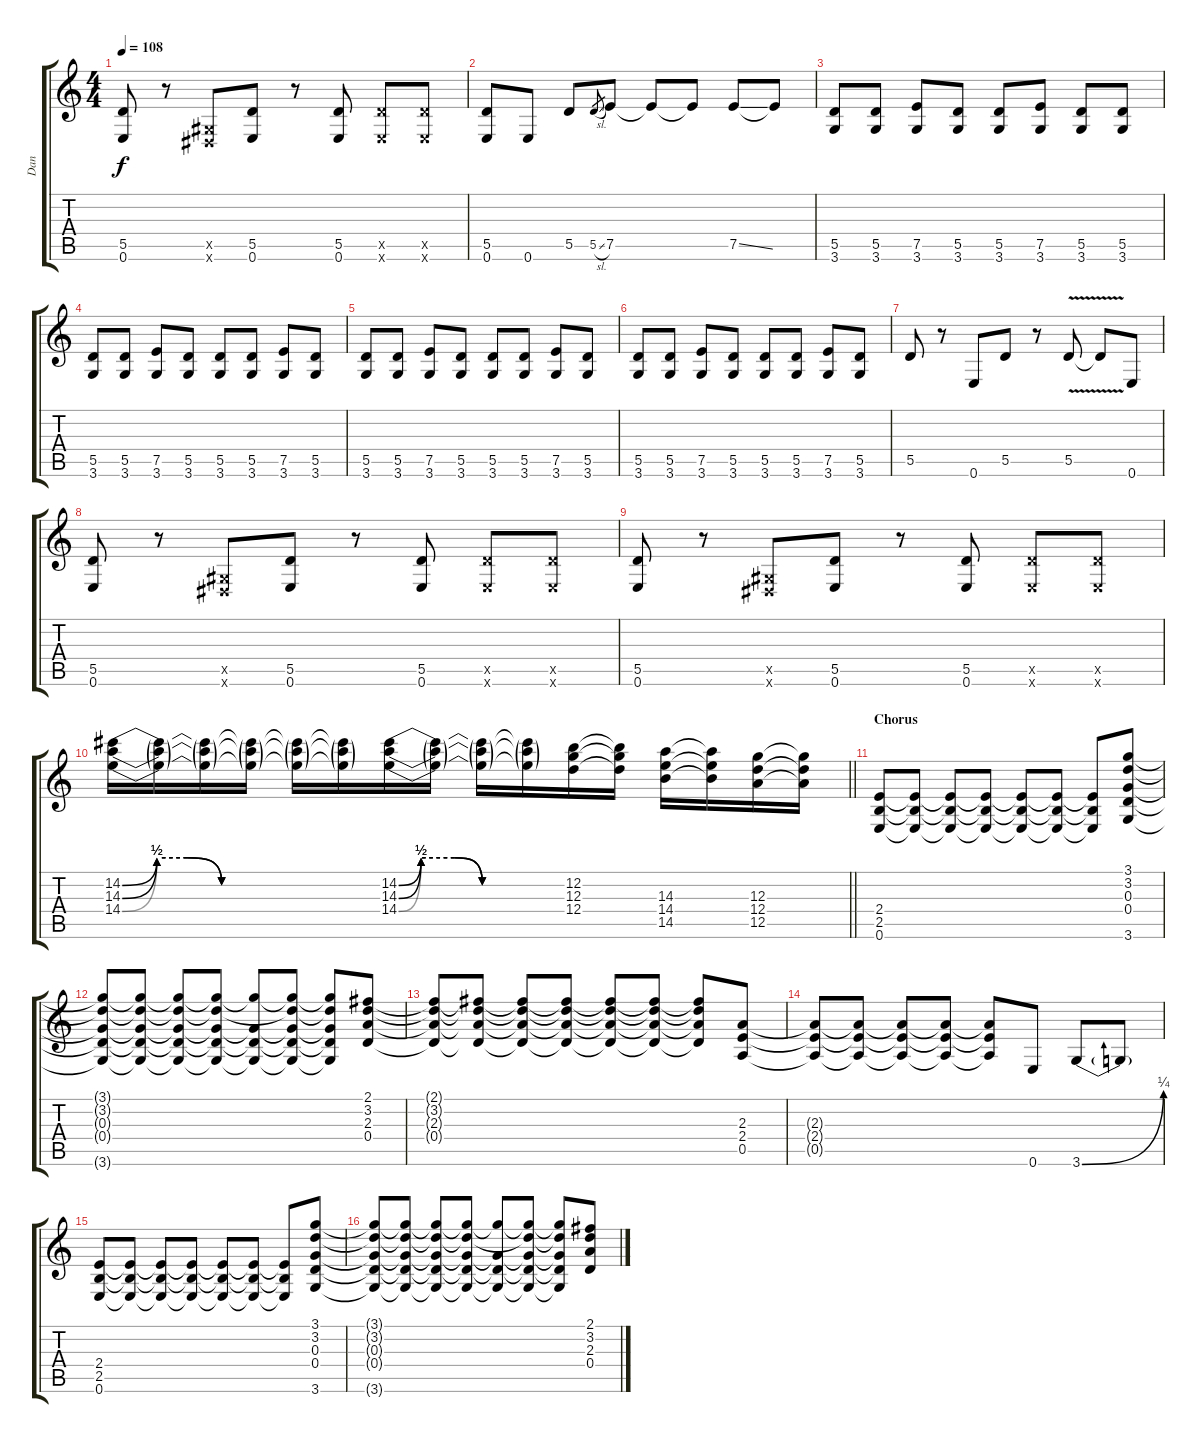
\track ("Dan" "Dan") {instrument overdrivenguitar}
\staff {score tabs}
\tuning (E4 B3 G3 D3 A2 E2) {hide}
\ts (4 4)
\tempo 108
\clef g2
\ks c
(5.5 0.6).8{dy f} r.8 (-1.5{x} -1.6{x}).8 (5.5 0.6).8 r.8 (5.5 0.6).8 (5.5{x} 0.6{x}).8 (5.5{x} 0.6{x}).8 |
(5.5 0.6).8 0.6.8 5.5.8 5.5{sl}.8{gr} 7.5.8 7.5{t}.8 7.5{t}.8 7.5{ss}.8 7.5{t}.8 |
(5.5 3.6).8 (5.5 3.6).8 (7.5 3.6).8 (5.5 3.6).8 (5.5 3.6).8 (7.5 3.6).8 (5.5 3.6).8 (5.5 3.6).8 |
(5.5 3.6).8 (5.5 3.6).8 (7.5 3.6).8 (5.5 3.6).8 (5.5 3.6).8 (5.5 3.6).8 (7.5 3.6).8 (5.5 3.6).8 |
(5.5 3.6).8 (5.5 3.6).8 (7.5 3.6).8 (5.5 3.6).8 (5.5 3.6).8 (5.5 3.6).8 (7.5 3.6).8 (5.5 3.6).8 |
(5.5 3.6).8 (5.5 3.6).8 (7.5 3.6).8 (5.5 3.6).8 (5.5 3.6).8 (5.5 3.6).8 (7.5 3.6).8 (5.5 3.6).8 |
5.5.8 r.8 0.6.8 5.5.8 r.8 5.5{v}.8 5.5{t}.8 0.6.8 |
(5.5 0.6).8 r.8 (-1.5{x} -1.6{x}).8 (5.5 0.6).8 r.8 (5.5 0.6).8 (5.5{x} 0.6{x}).8 (5.5{x} 0.6{x}).8 |
(5.5 0.6).8 r.8 (-1.5{x} -1.6{x}).8 (5.5 0.6).8 r.8 (5.5 0.6).8 (5.5{x} 0.6{x}).8 (5.5{x} 0.6{x}).8 |
\barLineRight lightlight
(14.2{be (custom 0 0 8 2 15 2 23 0 60 0)} 14.3{be (custom 0 0 8 2 15 2 23 0 30 0 45 0 60 0)} 14.4{be (custom 0 0 8 2 15 2 23 0 60 0)}).16 (14.2{t} 14.3{t} 14.4{t}).16 (14.2{t} 14.3{t} 14.4{t}).16 (14.2{t} 14.3{t} 14.4{t}).16 (14.2{t} 14.3{t} 14.4{t}).16 (14.2{t} 14.3{t} 14.4{t}).16 (14.2{be (custom 0 0 8 2 20 2 30 0 60 0)} 14.3{be (custom 0 0 8 2 20 2 30 0 60 0)} 14.4{be (custom 0 0 8 2 20 2 30 0 60 0)}).16 (14.2{t} 14.3{t} 14.4{t}).16 (14.2{t} 14.3{t} 14.4{t}).16 (14.2{t} 14.3{t} 14.4{t}).16 (12.2 12.3 12.4).16 (12.2{t} 12.3{t} 12.4{t}).16 (14.3 14.4 14.5).16 (14.3{t} 14.4{t} 14.5{t}).16 (12.3 12.4 12.5).16 (12.3{t} 12.4{t} 12.5{t}).16 |
\section ("" "Chorus")
(2.4 2.5 0.6).8 (2.4{t} 2.5{t} 0.6{t}).8 (2.4{t} 2.5{t} 0.6{t}).8 (2.4{t} 2.5{t} 0.6{t}).8 (2.4{t} 2.5{t} 0.6{t}).8 (2.4{t} 2.5{t} 0.6{t}).8 (2.4{t} 2.5{t} 0.6{t}).8 (3.1 3.2 0.3 0.4 3.6).8 |
(3.1{t} 3.2{t} 0.3{t} 0.4{t} 3.6{t}).8 (3.1{t} 3.2{t} 0.3{t} 0.4{t} 3.6{t}).8 (3.1{t} 3.2{t} 0.3{t} 0.4{t} 3.6{t}).8 (3.1{t} 3.2{t} 0.3{t} 0.4{t} 3.6{t}).8 (3.1{t} 0.3{t} 0.4{t} 3.6{t}).8 (3.1{t} 3.2{t} 0.3{t} 0.4{t} 3.6{t}).8 (3.1{t} 3.2{t} 0.3{t} 0.4{t} 3.6{t}).8 (2.1 3.2 2.3 0.4).8 |
(2.1{t} 3.2{t} 2.3{t} 0.4{t}).8 (2.1{t} 3.2{t} 2.3{t} 0.4{t}).8 (2.1{t} 3.2{t} 2.3{t} 0.4{t}).8 (2.1{t} 3.2{t} 2.3{t} 0.4{t}).8 (2.1{t} 3.2{t} 2.3{t} 0.4{t}).8 (2.1{t} 3.2{t} 2.3{t} 0.4{t}).8 (2.1{t} 3.2{t} 2.3{t} 0.4{t}).8 (2.3 2.4 0.5).8 |
(2.3{t} 2.4{t} 0.5{t}).8 (2.3{t} 2.4{t} 0.5{t}).8 (2.3{t} 2.4{t} 0.5{t}).8 (2.3{t} 2.4{t} 0.5{t}).8 (2.3{t} 2.4{t} 0.5{t}).8 0.6.8 3.6{be (bend 0 0 60 1)}.8 3.6{t}.8 |
(2.4 2.5 0.6).8 (2.4{t} 2.5{t} 0.6{t}).8 (2.4{t} 2.5{t} 0.6{t}).8 (2.4{t} 2.5{t} 0.6{t}).8 (2.4{t} 2.5{t} 0.6{t}).8 (2.4{t} 2.5{t} 0.6{t}).8 (2.4{t} 2.5{t} 0.6{t}).8 (3.1 3.2 0.3 0.4 3.6).8 |
(3.1{t} 3.2{t} 0.3{t} 0.4{t} 3.6{t}).8 (3.1{t} 3.2{t} 0.3{t} 0.4{t} 3.6{t}).8 (3.1{t} 3.2{t} 0.3{t} 0.4{t} 3.6{t}).8 (3.1{t} 3.2{t} 0.3{t} 0.4{t} 3.6{t}).8 (3.1{t} 0.3{t} 0.4{t} 3.6{t}).8 (3.1{t} 3.2{t} 0.3{t} 0.4{t} 3.6{t}).8 (3.1{t} 3.2{t} 0.3{t} 0.4{t} 3.6{t}).8 (2.1 3.2 2.3 0.4).8
